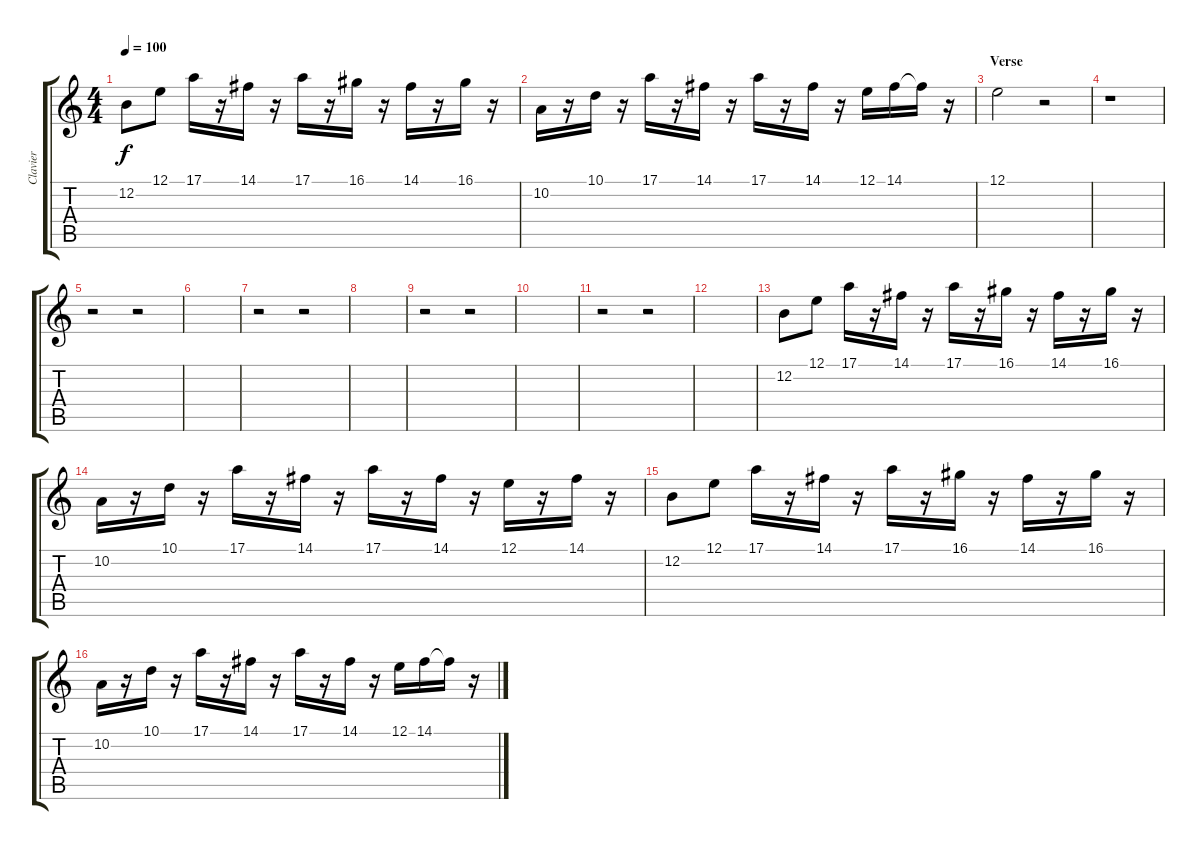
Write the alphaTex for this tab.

\track ("Clavier" "Clavier") {instrument lead8bassandlead}
\staff {score tabs}
\tuning (E4 B3 G3 D3 A2 E2) {hide}
\ts (4 4)
\tempo 100
\clef g2
\ks c
12.2.8{dy f} 12.1.8 17.1.16 r.16 14.1.16 r.16 17.1.16 r.16 16.1.16 r.16 14.1.16 r.16 16.1.16 r.16 |
10.2.16 r.16 10.1.16 r.16 17.1.16 r.16 14.1.16 r.16 17.1.16 r.16 14.1.16 r.16 12.1.16 14.1.16 14.1{t}.16 r.16 |
\section ("" "Verse")
12.1.2 r.2 |
r.1 |
r.2 r.2 |
|
r.2 r.2 |
|
r.2 r.2 |
|
r.2 r.2 |
|
12.2.8 12.1.8 17.1.16 r.16 14.1.16 r.16 17.1.16 r.16 16.1.16 r.16 14.1.16 r.16 16.1.16 r.16 |
10.2.16 r.16 10.1.16 r.16 17.1.16 r.16 14.1.16 r.16 17.1.16 r.16 14.1.16 r.16 12.1.16 r.16 14.1.16 r.16 |
12.2.8 12.1.8 17.1.16 r.16 14.1.16 r.16 17.1.16 r.16 16.1.16 r.16 14.1.16 r.16 16.1.16 r.16 |
10.2.16 r.16 10.1.16 r.16 17.1.16 r.16 14.1.16 r.16 17.1.16 r.16 14.1.16 r.16 12.1.16 14.1.16 14.1{t}.16 r.16
